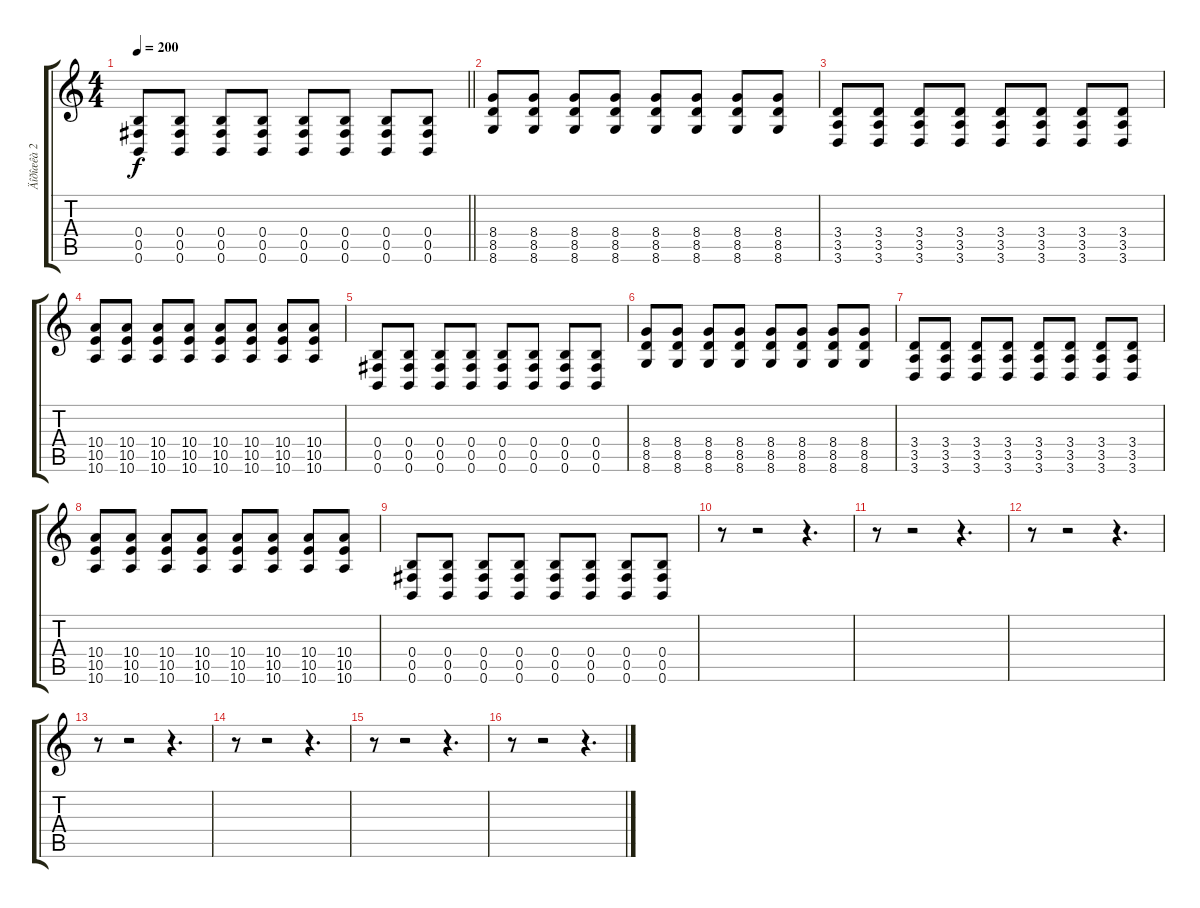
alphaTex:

\track ("Äîðîæêà 2" "Äîðîæêà 2") {instrument distortionguitar}
\staff {score tabs}
\tuning (Db4 Ab3 E3 B2 Gb2 B1) {hide}
\ts (4 4)
\tempo 200
\clef g2
\barLineRight lightlight
\ks c
(0.4 0.5 0.6).8{dy f} (0.4 0.5 0.6).8 (0.4 0.5 0.6).8 (0.4 0.5 0.6).8 (0.4 0.5 0.6).8 (0.4 0.5 0.6).8 (0.4 0.5 0.6).8 (0.4 0.5 0.6).8 |
(8.4 8.5 8.6).8 (8.4 8.5 8.6).8 (8.4 8.5 8.6).8 (8.4 8.5 8.6).8 (8.4 8.5 8.6).8 (8.4 8.5 8.6).8 (8.4 8.5 8.6).8 (8.4 8.5 8.6).8 |
(3.4 3.5 3.6).8 (3.4 3.5 3.6).8 (3.4 3.5 3.6).8 (3.4 3.5 3.6).8 (3.4 3.5 3.6).8 (3.4 3.5 3.6).8 (3.4 3.5 3.6).8 (3.4 3.5 3.6).8 |
(10.4 10.5 10.6).8 (10.4 10.5 10.6).8 (10.4 10.5 10.6).8 (10.4 10.5 10.6).8 (10.4 10.5 10.6).8 (10.4 10.5 10.6).8 (10.4 10.5 10.6).8 (10.4 10.5 10.6).8 |
(0.4 0.5 0.6).8 (0.4 0.5 0.6).8 (0.4 0.5 0.6).8 (0.4 0.5 0.6).8 (0.4 0.5 0.6).8 (0.4 0.5 0.6).8 (0.4 0.5 0.6).8 (0.4 0.5 0.6).8 |
(8.4 8.5 8.6).8 (8.4 8.5 8.6).8 (8.4 8.5 8.6).8 (8.4 8.5 8.6).8 (8.4 8.5 8.6).8 (8.4 8.5 8.6).8 (8.4 8.5 8.6).8 (8.4 8.5 8.6).8 |
(3.4 3.5 3.6).8 (3.4 3.5 3.6).8 (3.4 3.5 3.6).8 (3.4 3.5 3.6).8 (3.4 3.5 3.6).8 (3.4 3.5 3.6).8 (3.4 3.5 3.6).8 (3.4 3.5 3.6).8 |
(10.4 10.5 10.6).8 (10.4 10.5 10.6).8 (10.4 10.5 10.6).8 (10.4 10.5 10.6).8 (10.4 10.5 10.6).8 (10.4 10.5 10.6).8 (10.4 10.5 10.6).8 (10.4 10.5 10.6).8 |
(0.4 0.5 0.6).8 (0.4 0.5 0.6).8 (0.4 0.5 0.6).8 (0.4 0.5 0.6).8 (0.4 0.5 0.6).8 (0.4 0.5 0.6).8 (0.4 0.5 0.6).8 (0.4 0.5 0.6).8 |
r.8 r.2 r.4{d} |
r.8 r.2 r.4{d} |
r.8 r.2 r.4{d} |
r.8 r.2 r.4{d} |
r.8 r.2 r.4{d} |
r.8 r.2 r.4{d} |
r.8 r.2 r.4{d}
